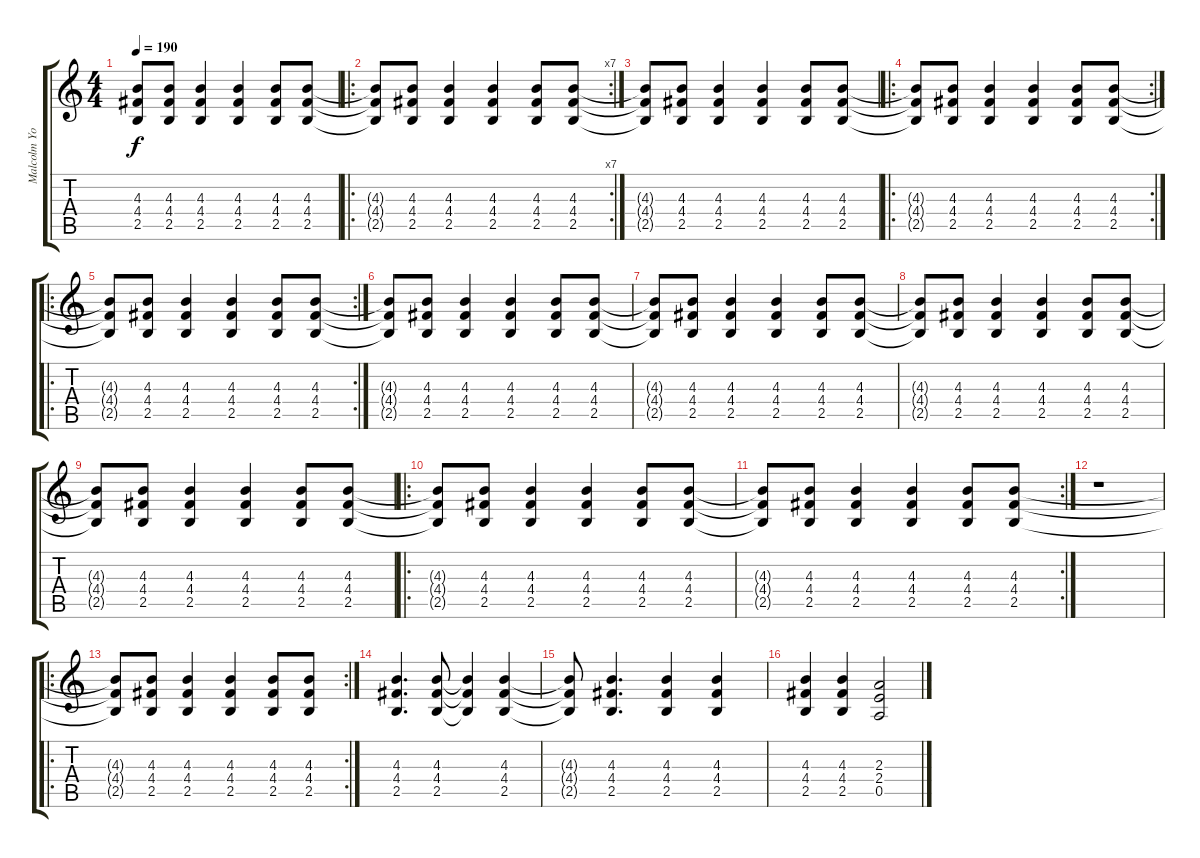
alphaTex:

\track ("Malcolm Young (Rhythm Guitar)" "Malcolm Yo") {instrument overdrivenguitar}
\staff {score tabs}
\tuning (E4 B3 G3 D3 A2 E2) {hide}
\ts (4 4)
\tempo 190
\clef g2
\ks c
(4.3{t} 4.4{t} 2.5{t}).8{dy f} (4.3 4.4 2.5).8 (4.3 4.4 2.5).4 (4.3 4.4 2.5).4 (4.3 4.4 2.5).8 (4.3 4.4 2.5).8 |
\ro
\rc 7
(4.3{t} 4.4{t} 2.5{t}).8 (4.3 4.4 2.5).8 (4.3 4.4 2.5).4 (4.3 4.4 2.5).4 (4.3 4.4 2.5).8 (4.3 4.4 2.5).8 |
(4.3{t} 4.4{t} 2.5{t}).8 (4.3 4.4 2.5).8 (4.3 4.4 2.5).4 (4.3 4.4 2.5).4 (4.3 4.4 2.5).8 (4.3 4.4 2.5).8 |
\ro
\rc 2
(4.3{t} 4.4{t} 2.5{t}).8 (4.3 4.4 2.5).8 (4.3 4.4 2.5).4 (4.3 4.4 2.5).4 (4.3 4.4 2.5).8 (4.3 4.4 2.5).8 |
\ro
\rc 2
(4.3{t} 4.4{t} 2.5{t}).8 (4.3 4.4 2.5).8 (4.3 4.4 2.5).4 (4.3 4.4 2.5).4 (4.3 4.4 2.5).8 (4.3 4.4 2.5).8 |
(4.3{t} 4.4{t} 2.5{t}).8 (4.3 4.4 2.5).8 (4.3 4.4 2.5).4 (4.3 4.4 2.5).4 (4.3 4.4 2.5).8 (4.3 4.4 2.5).8 |
(4.3{t} 4.4{t} 2.5{t}).8 (4.3 4.4 2.5).8 (4.3 4.4 2.5).4 (4.3 4.4 2.5).4 (4.3 4.4 2.5).8 (4.3 4.4 2.5).8 |
(4.3{t} 4.4{t} 2.5{t}).8 (4.3 4.4 2.5).8 (4.3 4.4 2.5).4 (4.3 4.4 2.5).4 (4.3 4.4 2.5).8 (4.3 4.4 2.5).8 |
(4.3{t} 4.4{t} 2.5{t}).8 (4.3 4.4 2.5).8 (4.3 4.4 2.5).4 (4.3 4.4 2.5).4 (4.3 4.4 2.5).8 (4.3 4.4 2.5).8 |
\ro
(4.3{t} 4.4{t} 2.5{t}).8 (4.3 4.4 2.5).8 (4.3 4.4 2.5).4 (4.3 4.4 2.5).4 (4.3 4.4 2.5).8 (4.3 4.4 2.5).8 |
\rc 2
(4.3{t} 4.4{t} 2.5{t}).8 (4.3 4.4 2.5).8 (4.3 4.4 2.5).4 (4.3 4.4 2.5).4 (4.3 4.4 2.5).8 (4.3 4.4 2.5).8 |
r.1 |
\ro
\rc 2
(4.3{t} 4.4{t} 2.5{t}).8 (4.3 4.4 2.5).8 (4.3 4.4 2.5).4 (4.3 4.4 2.5).4 (4.3 4.4 2.5).8 (4.3 4.4 2.5).8 |
(4.3 4.4 2.5).4{d} (4.3 4.4 2.5).8 (4.3{t} 4.4{t} 2.5{t}).4 (4.3 4.4 2.5).4 |
(4.3{t} 4.4{t} 2.5{t}).8 (4.3 4.4 2.5).4{d} (4.3 4.4 2.5).4 (4.3 4.4 2.5).4 |
(4.3 4.4 2.5).4 (4.3 4.4 2.5).4 (2.3 2.4 0.5).2
